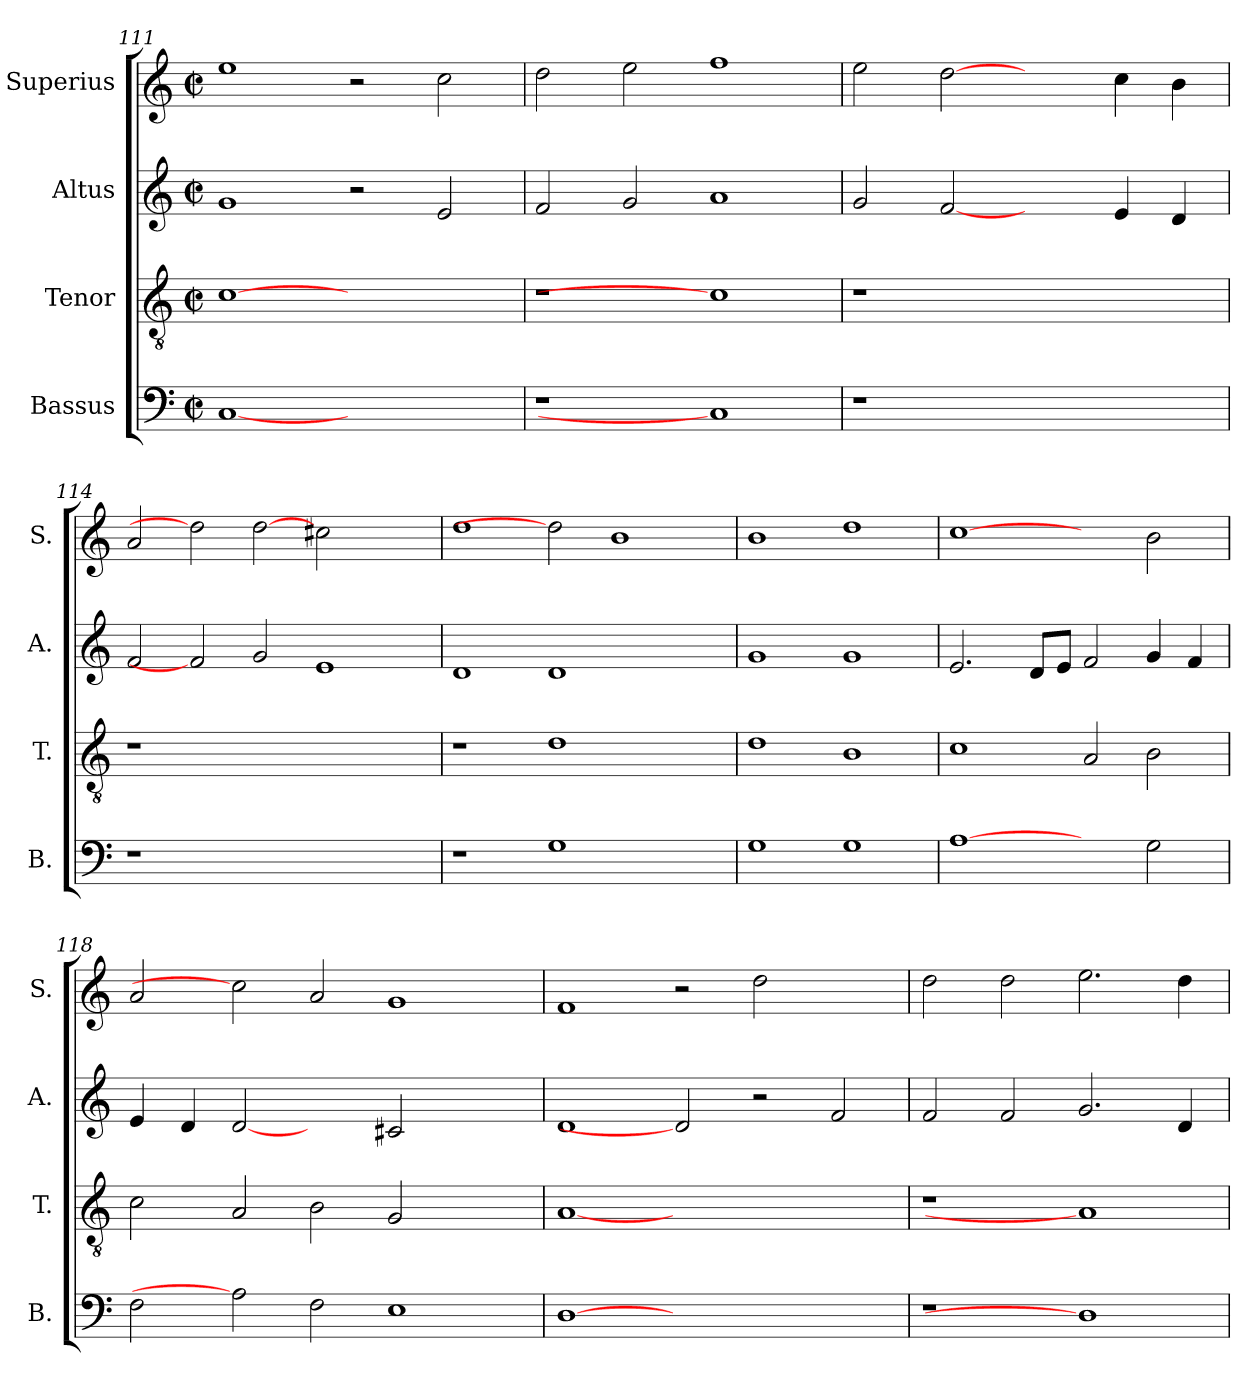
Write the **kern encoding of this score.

**kern	**kern	**kern	**kern
*part4	*part3	*part2	*part1
*staff4	*staff3	*staff2	*staff1
*I"Bassus	*I"Tenor	*I"Altus	*I"Superius
*I'B.	*I'T.	*I'A.	*I'S.
*clefF4	*clefGv2	*clefG2	*clefG2
*	*ITrd7c12	*	*
*k[]	*k[]	*k[]	*k[]
*C:	*C:	*C:	*C:
*M2/2	*M2/2	*M2/2	*M2/2
*met(c|)	*met(c|)	*met(c|)	*met(c|)
=111	=111	=111	=111
[1Ci	[1Ci	1gi	1eei
1ryy	1ryy	2r	2r
.	.	2ei/	2cci\
=112	=112	=112	=112
!LO:N:vis=1	!LO:N:vis=1	!	!
1r	1r	2fi/	2ddi\
.	.	2gi/	2eei\
1Ci]	1Ci]	1ai	1ffi
=113	=113	=113	=113
!LO:N:vis=1	!LO:N:vis=1	!	!
1r	1r	2gi/	2eei\
.	.	[2fi	[2ddi
1ryy	1ryy	2ryy	2ryy
.	.	4ei/	4cci\
.	.	4di/	4bi\
=114	=114	=114	=114
!LO:N:vis=1	!LO:N:vis=1	!	!
1r	1r	2fi/	2ai/
.	.	2fi]	2ddi]
1.ryy	1.ryy	2gi/	[2ddi
.	.	1ei	2cc#Xi\
.	.	.	2ryy
=115	=115	=115	=115
1r	1r	1di	1ddi
1Gi	1Di	1di	2ddi]
.	.	.	1bi
2ryy	2ryy	2ryy	.
!!LO:PB:g=z
=116	=116	=116	=116
1Gi	1Di	1gi	1bi
1Gi	1BBi	1gi	1ddi
=117	=117	=117	=117
[1Ai	1Ci	2.ei/	[1cci
.	.	8di/L	.
.	.	8ei/J	.
2ryy	2AAi/	2fi/	2ryy
2Gi\	2BBi\	4gi/	2bi\
.	.	4fi/	.
=118	=118	=118	=118
2Fi\	2Ci\	4ei/	2ai/
.	.	4di/	.
2Ai]	2AAi/	[2di	2cci]
2Fi\	2BBi\	2ryy	2ai/
1Ei	2GGi/	2c#Xi/	1gi
.	2ryy	2ryy	.
=119	=119	=119	=119
[1Di	[1AAi	1di	1fi
1.ryy	1.ryy	2di]	2r
.	.	2r	2ddi\
.	.	2fi/	2ryy
=120	=120	=120	=120
!LO:N:vis=1	!LO:N:vis=1	!	!
1r	1r	2fi/	2ddi\
.	.	2fi/	2ddi\
1Di]	1AAi]	2.gi/	2.eei\
.	.	4di/	4ddi\
=	=	=	=
*-	*-	*-	*-
